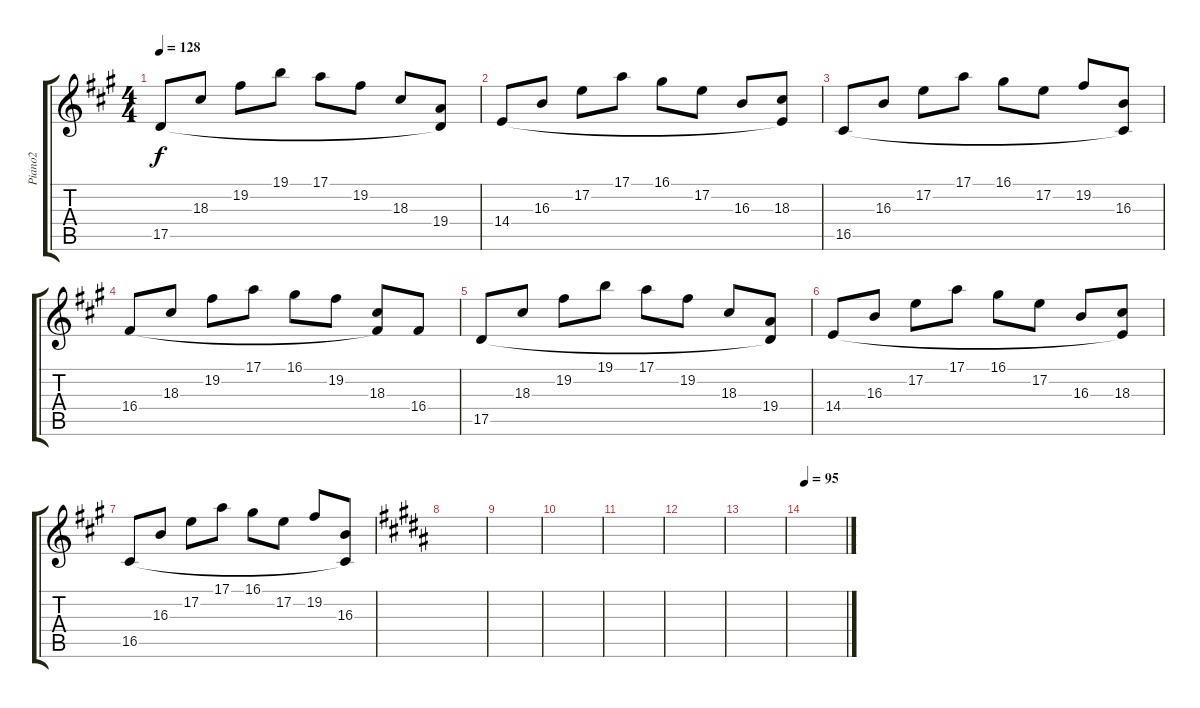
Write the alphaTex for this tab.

\track ("Piano2" "Piano2") {instrument acousticgrandpiano}
\staff {score tabs}
\tuning (E4 B3 G3 D3 A2 E2) {hide}
\ts (4 4)
\tempo 128
\clef g2
\ks f#minor
17.5.8{dy f} 18.3.8 19.2.8 19.1.8 17.1.8 19.2.8 18.3.8 (19.4 17.5{t}).8 |
14.4.8 16.3.8 17.2.8 17.1.8 16.1.8 17.2.8 16.3.8 (18.3 14.4{t}).8 |
16.5.8 16.3.8 17.2.8 17.1.8 16.1.8 17.2.8 19.2.8 (16.3 16.5{t}).8 |
16.4.8 18.3.8 19.2.8 17.1.8 16.1.8 19.2.8 (18.3 16.4{t}).8 16.4.8 |
17.5.8 18.3.8 19.2.8 19.1.8 17.1.8 19.2.8 18.3.8 (19.4 17.5{t}).8 |
14.4.8 16.3.8 17.2.8 17.1.8 16.1.8 17.2.8 16.3.8 (18.3 14.4{t}).8 |
16.5.8 16.3.8 17.2.8 17.1.8 16.1.8 17.2.8 19.2.8 (16.3 16.5{t}).8 |
\ks g#minor
|
|
|
|
|
|
\tempo 95
